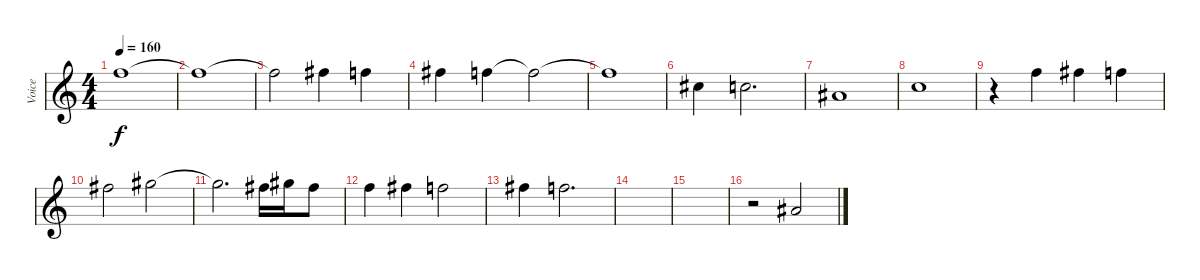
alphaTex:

\track ("Voice" "Voice") {instrument choiraahs}
\staff {score}
\tuning (E4 B3 G3 D3 A2 E2) {hide}
\ts (4 4)
\tempo 160
\clef g2
\ks c
13.1.1{dy f} |
13.1{t}.1 |
13.1{t}.2 14.1.4 13.1.4 |
14.1.4 13.1.4 13.1{t}.2 |
13.1{t}.1 |
9.1.4 8.1.2{d} |
6.1.1 |
8.1.1 |
r.4 13.1.4 14.1.4 13.1.4 |
14.1.2 16.1.2 |
16.1{t}.2{d} 14.1.16 16.1.16 14.1.8 |
13.1.4 14.1.4 13.1.2 |
14.1.4 13.1.2{d} |
|
|
r.2 6.1.2
